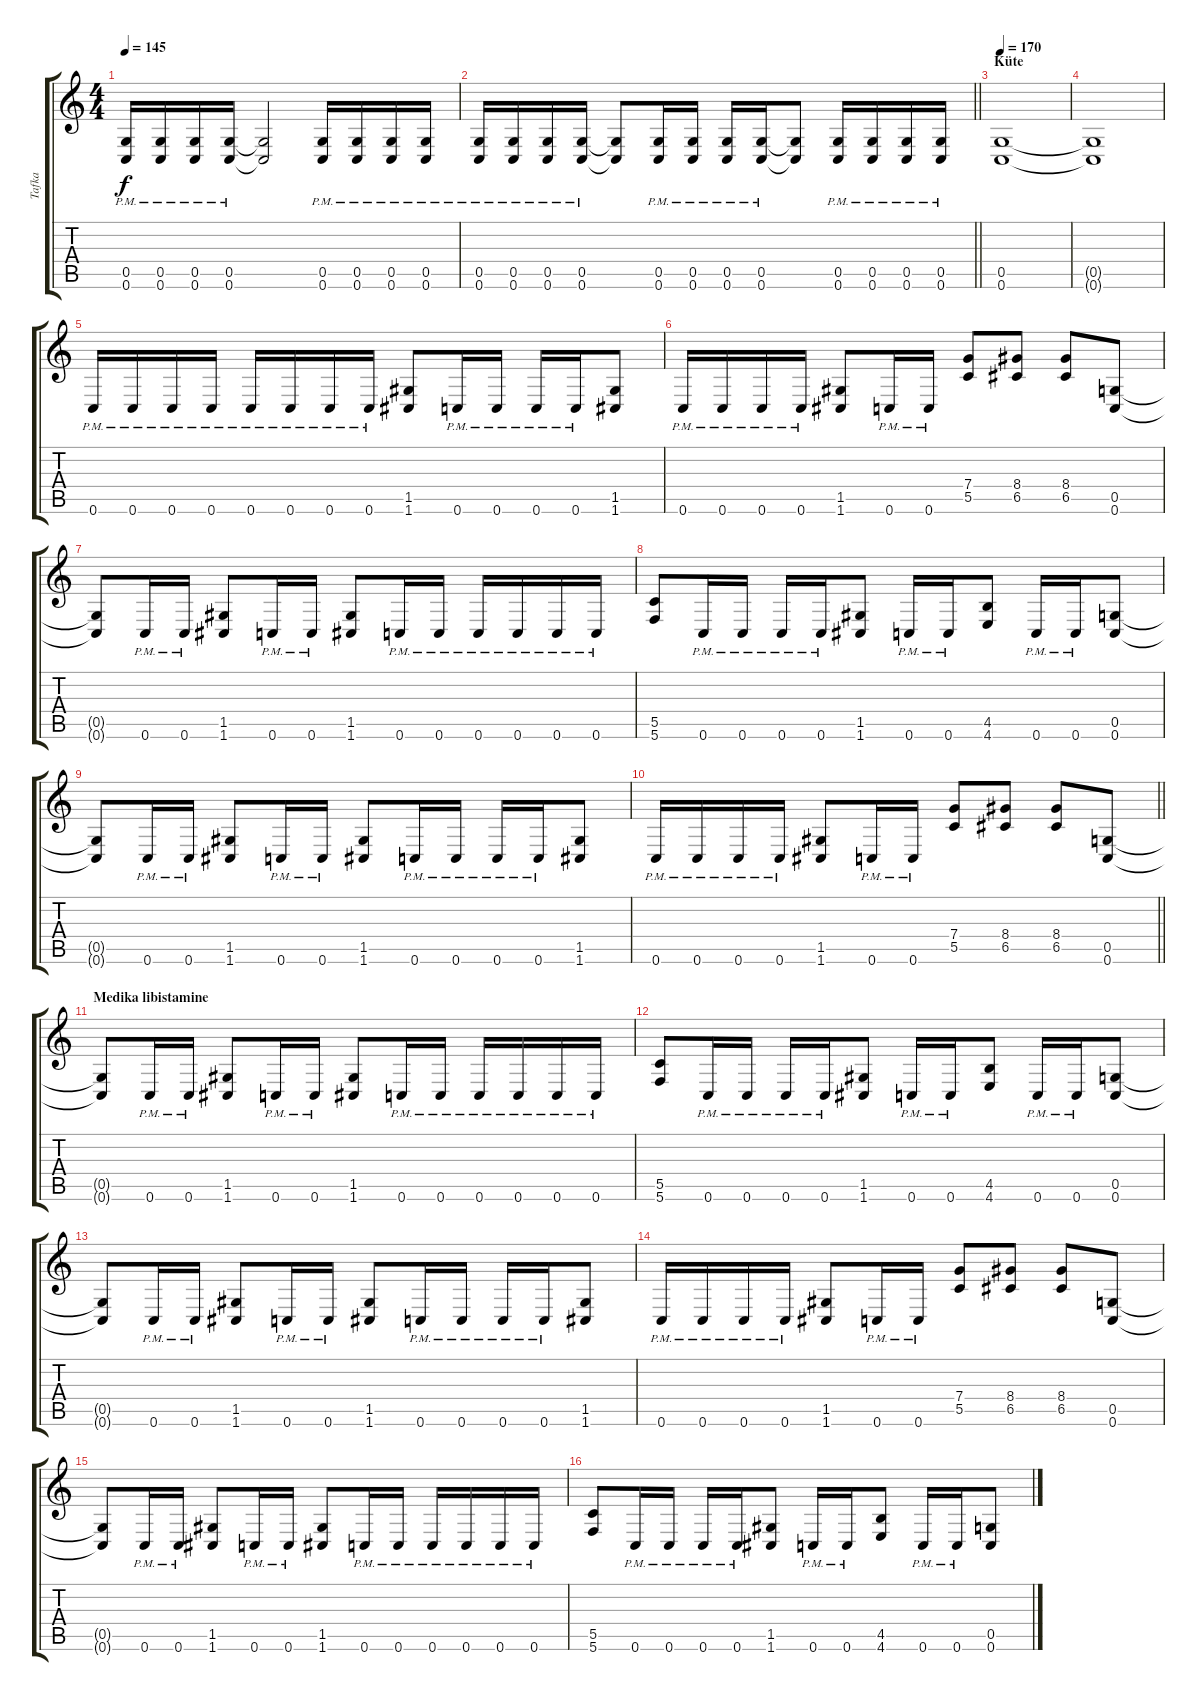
\track ("Tafka" "Tafka") {instrument distortionguitar}
\staff {score tabs}
\tuning (D4 A3 F3 C3 G2 C2) {hide}
\ts (4 4)
\tempo 145
\clef g2
\ks c
(0.5{pm} 0.6{pm}).16{dy f} (0.5{pm} 0.6{pm}).16 (0.5{pm} 0.6{pm}).16 (0.5{pm} 0.6{pm}).16 (0.5{t} 0.6{t}).2 (0.5{pm} 0.6{pm}).16 (0.5{pm} 0.6{pm}).16 (0.5{pm} 0.6{pm}).16 (0.5{pm} 0.6{pm}).16 |
\barLineRight lightlight
(0.5{pm} 0.6{pm}).16 (0.5{pm} 0.6{pm}).16 (0.5{pm} 0.6{pm}).16 (0.5{pm} 0.6{pm}).16 (0.5{t} 0.6{t}).8 (0.5{pm} 0.6{pm}).16 (0.5{pm} 0.6{pm}).16 (0.5{pm} 0.6{pm}).16 (0.5{pm} 0.6{pm}).16 (0.5{t} 0.6{t}).8 (0.5{pm} 0.6{pm}).16 (0.5{pm} 0.6{pm}).16 (0.5{pm} 0.6{pm}).16 (0.5{pm} 0.6{pm}).16 |
\section ("" "Küte")
\tempo 170
(0.5 0.6).1 |
(0.5{t} 0.6{t}).1 |
0.6{pm}.16 0.6{pm}.16 0.6{pm}.16 0.6{pm}.16 0.6{pm}.16 0.6{pm}.16 0.6{pm}.16 0.6{pm}.16 (1.5 1.6).8 0.6{pm}.16 0.6{pm}.16 0.6{pm}.16 0.6{pm}.16 (1.5 1.6).8 |
0.6{pm}.16 0.6{pm}.16 0.6{pm}.16 0.6{pm}.16 (1.5 1.6).8 0.6{pm}.16 0.6{pm}.16 (7.4 5.5).8 (8.4 6.5).8 (8.4 6.5).8 (0.5 0.6).8 |
(0.5{t} 0.6{t}).8 0.6{pm}.16 0.6{pm}.16 (1.5 1.6).8 0.6{pm}.16 0.6{pm}.16 (1.5 1.6).8 0.6{pm}.16 0.6{pm}.16 0.6{pm}.16 0.6{pm}.16 0.6{pm}.16 0.6{pm}.16 |
(5.5 5.6).8 0.6{pm}.16 0.6{pm}.16 0.6{pm}.16 0.6{pm}.16 (1.5 1.6).8 0.6{pm}.16 0.6{pm}.16 (4.5 4.6).8 0.6{pm}.16 0.6{pm}.16 (0.5 0.6).8 |
(0.5{t} 0.6{t}).8 0.6{pm}.16 0.6{pm}.16 (1.5 1.6).8 0.6{pm}.16 0.6{pm}.16 (1.5 1.6).8 0.6{pm}.16 0.6{pm}.16 0.6{pm}.16 0.6{pm}.16 (1.5 1.6).8 |
\barLineRight lightlight
0.6{pm}.16 0.6{pm}.16 0.6{pm}.16 0.6{pm}.16 (1.5 1.6).8 0.6{pm}.16 0.6{pm}.16 (7.4 5.5).8 (8.4 6.5).8 (8.4 6.5).8 (0.5 0.6).8 |
\section ("" "Medika libistamine")
(0.5{t} 0.6{t}).8 0.6{pm}.16 0.6{pm}.16 (1.5 1.6).8 0.6{pm}.16 0.6{pm}.16 (1.5 1.6).8 0.6{pm}.16 0.6{pm}.16 0.6{pm}.16 0.6{pm}.16 0.6{pm}.16 0.6{pm}.16 |
(5.5 5.6).8 0.6{pm}.16 0.6{pm}.16 0.6{pm}.16 0.6{pm}.16 (1.5 1.6).8 0.6{pm}.16 0.6{pm}.16 (4.5 4.6).8 0.6{pm}.16 0.6{pm}.16 (0.5 0.6).8 |
(0.5{t} 0.6{t}).8 0.6{pm}.16 0.6{pm}.16 (1.5 1.6).8 0.6{pm}.16 0.6{pm}.16 (1.5 1.6).8 0.6{pm}.16 0.6{pm}.16 0.6{pm}.16 0.6{pm}.16 (1.5 1.6).8 |
0.6{pm}.16 0.6{pm}.16 0.6{pm}.16 0.6{pm}.16 (1.5 1.6).8 0.6{pm}.16 0.6{pm}.16 (7.4 5.5).8 (8.4 6.5).8 (8.4 6.5).8 (0.5 0.6).8 |
(0.5{t} 0.6{t}).8 0.6{pm}.16 0.6{pm}.16 (1.5 1.6).8 0.6{pm}.16 0.6{pm}.16 (1.5 1.6).8 0.6{pm}.16 0.6{pm}.16 0.6{pm}.16 0.6{pm}.16 0.6{pm}.16 0.6{pm}.16 |
(5.5 5.6).8 0.6{pm}.16 0.6{pm}.16 0.6{pm}.16 0.6{pm}.16 (1.5 1.6).8 0.6{pm}.16 0.6{pm}.16 (4.5 4.6).8 0.6{pm}.16 0.6{pm}.16 (0.5 0.6).8
